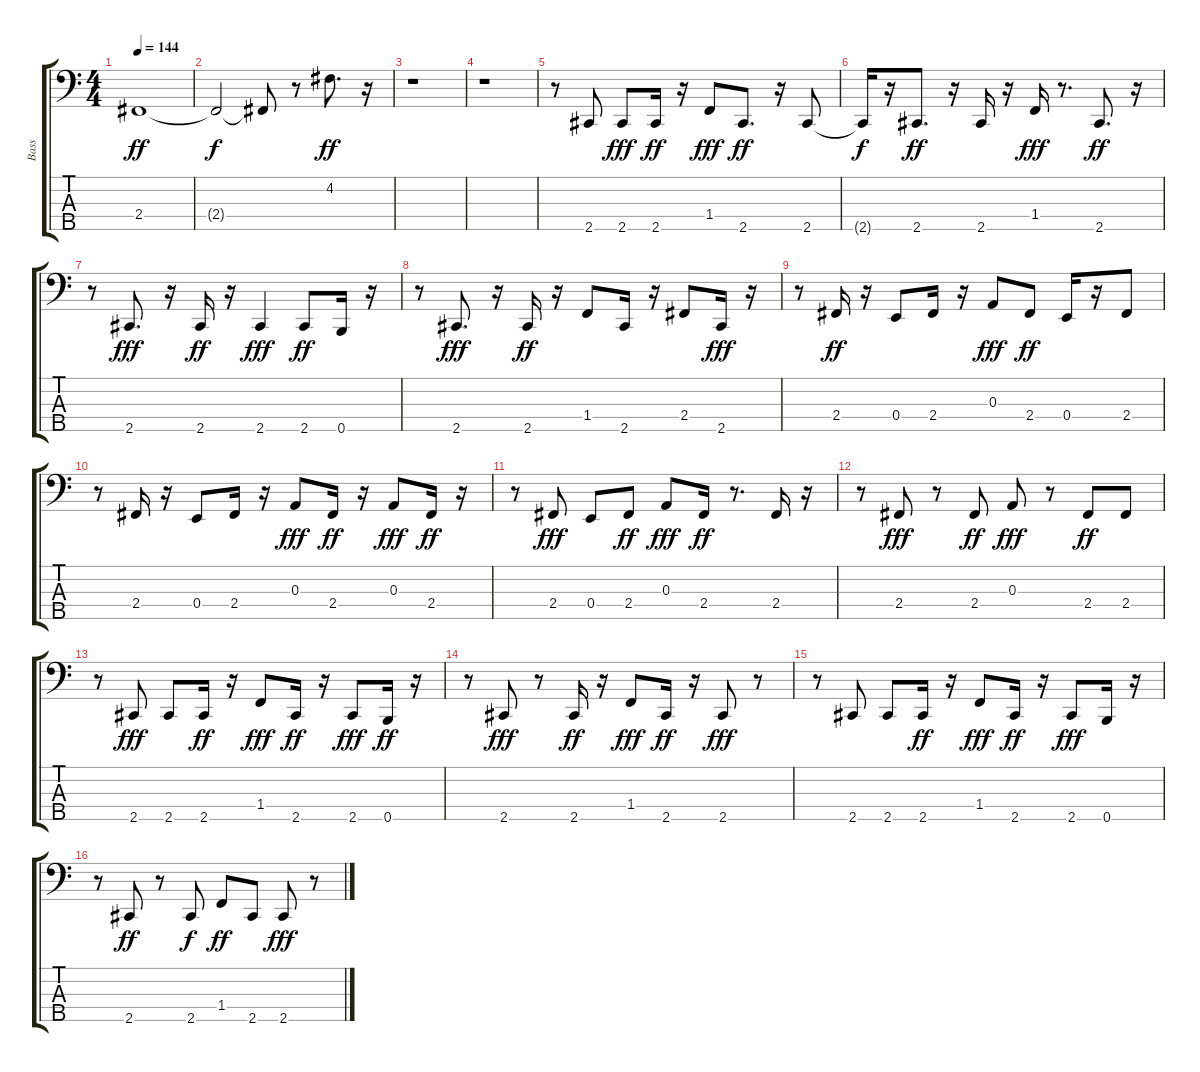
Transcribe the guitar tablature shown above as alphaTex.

\track ("Bass" "Bass") {instrument electricbassfinger}
\staff {score tabs}
\tuning (G2 D2 A1 E1 B0) {hide}
\ts (4 4)
\tempo 144
\clef f4
\ks c
2.4.1{dy ff} |
2.4{t}.2{dy f} 2.4{t}.8 r.8 4.2.8{d dy ff} r.16 |
r.1 |
r.1 |
r.8 2.5.8 2.5.8{dy fff} 2.5.16{dy ff} r.16 1.4.8{dy fff} 2.5.8{d dy ff} r.16 2.5.8 |
2.5{t}.16{dy f} r.16 2.5.8{d dy ff} r.16 2.5.16 r.16 1.4.16{dy fff} r.8{d} 2.5.8{d dy ff} r.16 |
r.8 2.5.8{d dy fff} r.16 2.5.16{dy ff} r.16 2.5.4{dy fff} 2.5.8{dy ff} 0.5.16 r.16 |
r.8 2.5.8{d dy fff} r.16 2.5.16{dy ff} r.16 1.4.8 2.5.16 r.16 2.4.8 2.5.16{dy fff} r.16 |
r.8 2.4.16{dy ff} r.16 0.4.8 2.4.16 r.16 0.3.8{dy fff} 2.4.8{dy ff} 0.4.16 r.16 2.4.8 |
r.8 2.4.16 r.16 0.4.8 2.4.16 r.16 0.3.8{dy fff} 2.4.16{dy ff} r.16 0.3.8{dy fff} 2.4.16{dy ff} r.16 |
r.8 2.4.8{dy fff} 0.4.8 2.4.8{dy ff} 0.3.8{dy fff} 2.4.16{dy ff} r.8{d} 2.4.16 r.16 |
r.8 2.4.8{dy fff} r.8 2.4.8{dy ff} 0.3.8{dy fff} r.8 2.4.8{dy ff} 2.4.8 |
r.8 2.5.8{dy fff} 2.5.8 2.5.16{dy ff} r.16 1.4.8{dy fff} 2.5.16{dy ff} r.16 2.5.8{dy fff} 0.5.16{dy ff} r.16 |
r.8 2.5.8{dy fff} r.8 2.5.16{dy ff} r.16 1.4.8{dy fff} 2.5.16{dy ff} r.16 2.5.8{dy fff} r.8 |
r.8 2.5.8 2.5.8 2.5.16{dy ff} r.16 1.4.8{dy fff} 2.5.16{dy ff} r.16 2.5.8{dy fff} 0.5.16 r.16 |
r.8 2.5.8{dy ff} r.8 2.5.8{dy f} 1.4.8{dy ff} 2.5.8 2.5.8{dy fff} r.8
